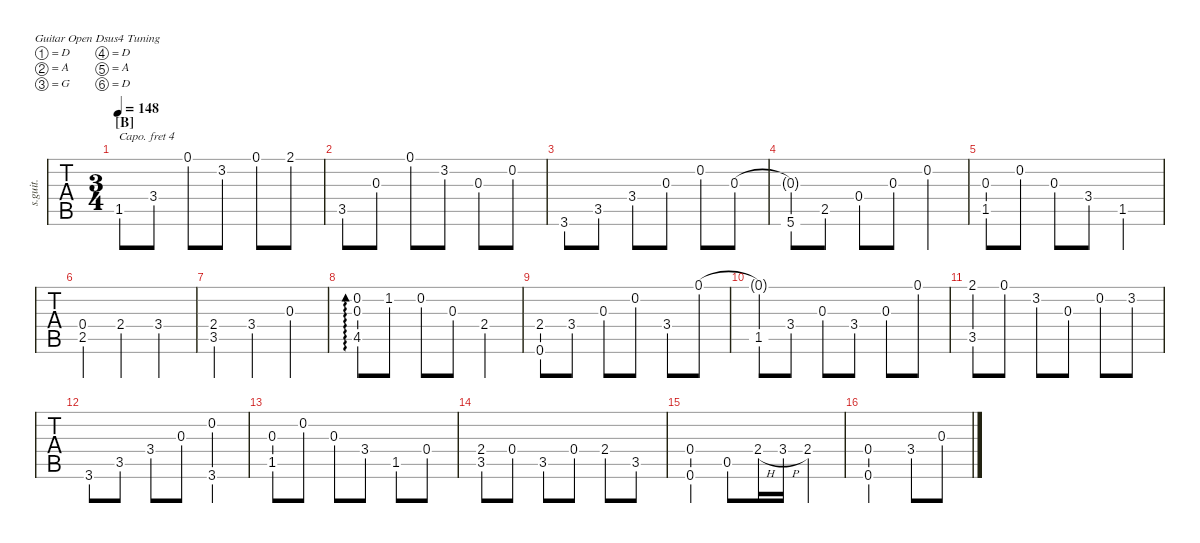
\defaultSystemsLayout 4
\hideDynamics
\bracketExtendMode nobrackets
\track ("Steel Guitar" "s.guit.") {defaultSystemsLayout 4 mute instrument acousticguitarsteel}
\staff {tabs}
\capo 4
\tuning (D4 A3 G3 D3 A2 D2)
\ts (3 4)
\section ("B" "")
\tempo 148
\clef g2
\ks c
1.5.8{dy mf beam Up} 3.4.8{beam Up} 0.1{acc #}.8{beam Down} 3.2.8{beam Down} 0.1{acc #}.8{beam Down} 2.1{acc #}.8{beam Down} |
3.5.8{beam Up} 0.3.8{beam Up} 0.1{acc #}.8{beam Down} 3.2.8{beam Down} 0.3.8{beam Down} 0.2{acc #}.8{beam Down} |
3.6.8{beam Up} 3.5.8{beam Up} 3.4.8{beam Up} 0.3.8{beam Up} 0.2{acc #}.8{beam Down} 0.3.8{beam Down} |
(5.6 0.3{t}).8{beam Up} 2.5{acc #}.8{beam Up} 0.4{acc #}.8{beam Up} 0.3.8{beam Up} 0.2{acc #}.4{beam Down} |
(1.5 0.3).8{beam Up} 0.2{acc #}.8{beam Up} 0.3.8{beam Up} 3.4.8{beam Up} 1.5.4{beam Up} |
(2.5{acc #} 0.4{acc x}).4{beam Up} 2.4{acc #}.4{beam Up} 3.4.4{beam Up} |
(2.4{acc #} 3.5).4{beam Up} 3.4.4{beam Up} 0.3.4{beam Up} |
(0.2{acc #} 0.3 4.5).8{ad 0 beam Up} 1.2.8{beam Up} 0.2{acc #}.8{beam Down} 0.3.8{beam Down} 2.4{acc #}.4{beam Up} |
(2.4{acc #} 0.6{acc #}).8{beam Up} 3.4.8{beam Up} 0.3.8{beam Down} 0.2{acc #}.8{beam Down} 3.4.8{beam Down} 0.1{acc #}.8{beam Down} |
(0.1{t acc #} 1.5).8{beam Up} 3.4.8{beam Up} 0.3.8{beam Up} 3.4.8{beam Up} 0.3.8{beam Down} 0.1{acc #}.8{beam Down} |
(2.1{acc #} 3.5).8{beam Down} 0.1{acc #}.8{beam Down} 3.2.8{beam Down} 0.3.8{beam Down} 0.2{acc #}.8{beam Down} 3.2.8{beam Down} |
3.6.8{beam Up} 3.5.8{beam Up} 3.4.8{beam Up} 0.3.8{beam Up} (0.2{acc #} 3.6).4{beam Up} |
(0.3 1.5).8{beam Up} 0.2{acc #}.8{beam Up} 0.3.8{beam Up} 3.4.8{beam Up} 1.5.8{beam Up} 0.4{acc #}.8{beam Up} |
(2.4{acc #} 3.5).8{beam Up} 0.4{acc #}.8{beam Up} 3.5.8{beam Up} 0.4{acc #}.8{beam Up} 2.4{acc #}.8{beam Up} 3.5.8{beam Up} |
(0.4{acc #} 0.6{acc #}).4{beam Up} 0.5{acc #}.8{beam Up} 2.4{h acc #}.16{beam Up} 3.4{h}.16{beam Up} 2.4{acc #}.4{beam Up} |
(0.4{acc #} 0.6{acc #}).2{beam Up} 3.4.8{beam Up} 0.3.8{beam Up}
